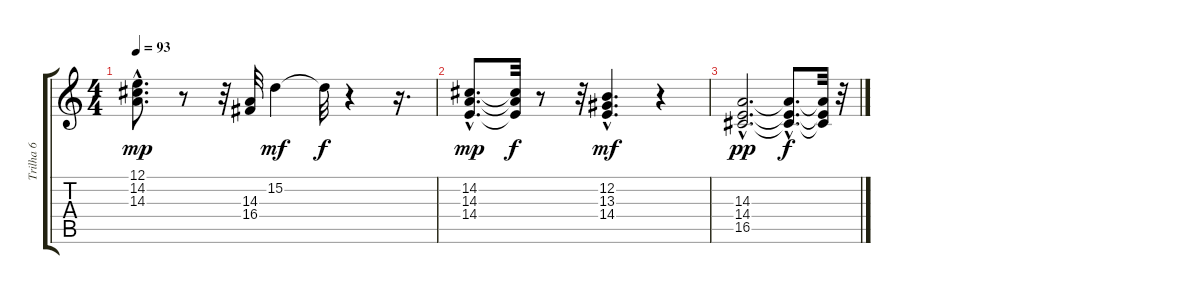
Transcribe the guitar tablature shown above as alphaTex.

\track ("Trilha 6" "Trilha 6") {instrument choiraahs}
\staff {score tabs}
\tuning (E4 B3 G3 D3 A2 E2) {hide}
\ts (4 4)
\tempo 93
\clef g2
\ks c
(12.1{hac} 14.2{hac} 14.3{hac}).8{d dy mp} r.8 r.32 (14.3 16.4).32 15.2.4{dy mf} 15.2{t}.32{dy f} r.4 r.16{d} |
(14.2{hac} 14.3{hac} 14.4{hac}).8{d dy mp} (14.2{t} 14.3{t} 14.4{t}).32{dy f} r.8 r.32 (12.2{hac} 13.3{hac} 14.4{hac}).4{d dy mf} r.4 |
(14.3{hac} 14.4{hac} 16.5{hac}).2{d dy pp} (14.3{hac t} 14.4{hac t} 16.5{hac t}).8{d dy f} (14.3{t} 14.4{t} 16.5{t}).32 r.32
